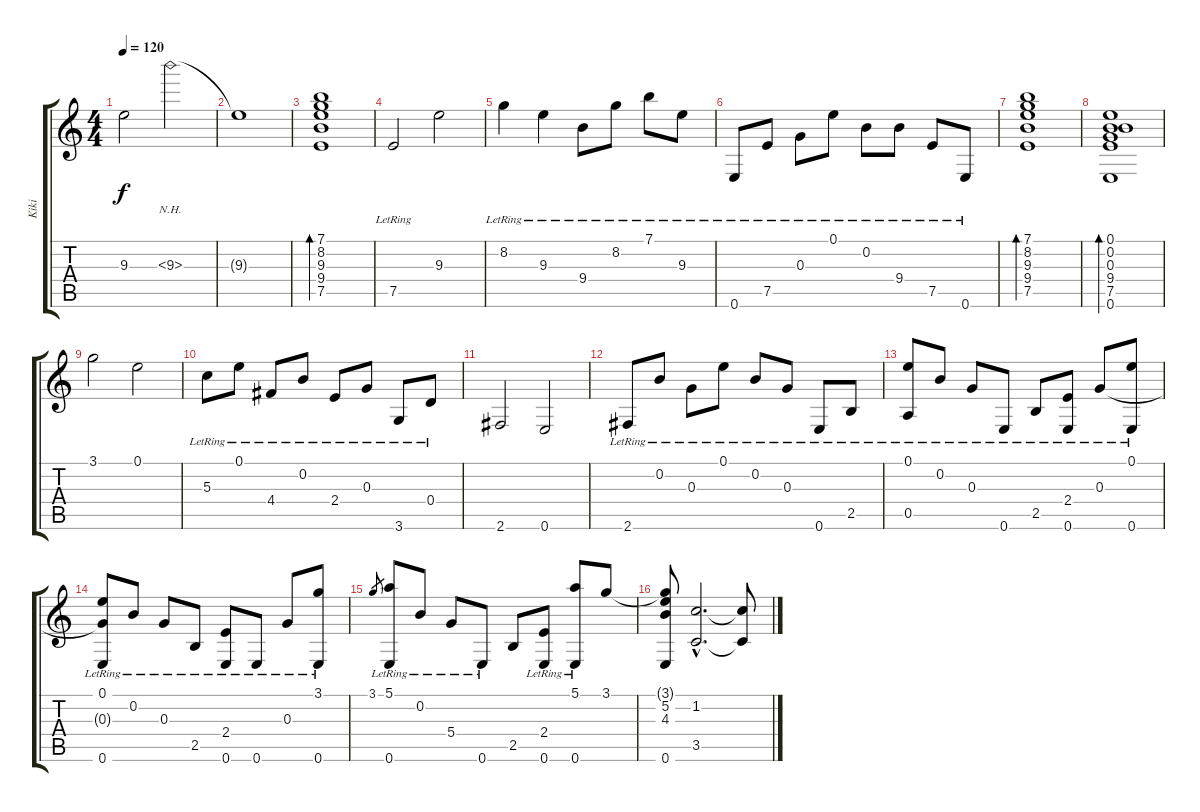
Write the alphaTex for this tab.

\track ("Kiki" "Kiki") {instrument acousticguitarnylon}
\staff {score tabs}
\tuning (E4 B3 G3 D3 A2 E2) {hide}
\ts (4 4)
\tempo 120
\clef g2
\ks c
9.3.2{dy f} 9.3{nh}.2 |
9.3{t}.1 |
(7.1 8.2 9.3 9.4 7.5).1{bd 480} |
7.5{lr}.2 9.3.2 |
8.2{lr}.4 9.3{lr}.4 9.4{lr}.8 8.2{lr}.8 7.1{lr}.8 9.3{lr}.8 |
0.6{lr}.8 7.5{lr}.8 0.3{lr}.8 0.1{lr}.8 0.2{lr}.8 9.4{lr}.8 7.5{lr}.8 0.6{lr}.8 |
(7.1 8.2 9.3 9.4 7.5).1{bd 480} |
(0.1 0.2 0.3 9.4 7.5 0.6).1{bd 240} |
3.1.2 0.1.2 |
5.3{lr}.8 0.1{lr}.8 4.4{lr}.8 0.2{lr}.8 2.4{lr}.8 0.3{lr}.8 3.6{lr}.8 0.4{lr}.8 |
2.6.2 0.6.2 |
2.6{lr}.8 0.2{lr}.8 0.3{lr}.8 0.1{lr}.8 0.2{lr}.8 0.3{lr}.8 0.6{lr}.8 2.5{lr}.8 |
(0.1{lr} 0.5{lr}).8 0.2{lr}.8 0.3{lr}.8 0.6{lr}.8 2.5{lr}.8 (2.4{lr} 0.6{lr}).8 0.3{lr}.8 (0.1{lr} 0.6{lr}).8 |
(0.1{lr} 0.3{t} 0.6{lr}).8 0.2{lr}.8 0.3{lr}.8 2.5{lr}.8 (2.4{lr} 0.6{lr}).8 0.6{lr}.8 0.3{lr}.8 (3.1{lr} 0.6{lr}).8 |
3.1.8{gr} (5.1 0.6{lr}).8 0.2{lr}.8 5.4{lr}.8 0.6{lr}.8 2.5.8 (2.4 0.6{lr}).8 (5.1 0.6{lr}).8 3.1.8 |
(3.1{t} 5.2 4.3 0.6).8 (1.2{hac} 3.5{hac}).2{d} (1.2{t} 3.5{t}).8
